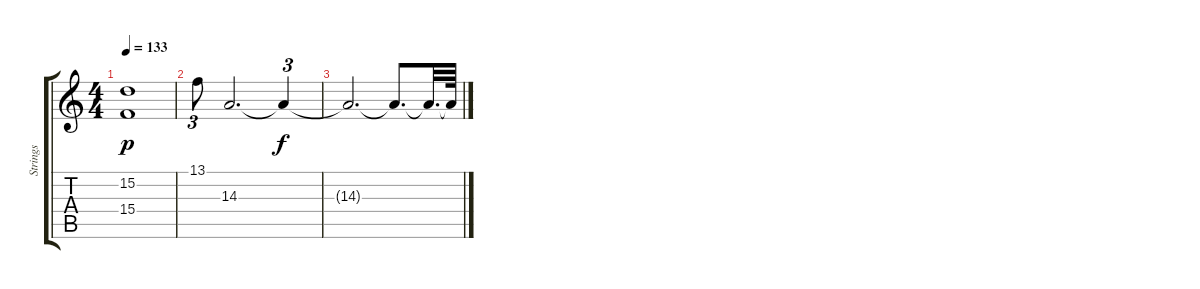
\track ("Strings " "Strings ") {instrument stringensemble1}
\staff {score tabs}
\tuning (E4 B3 G3 D3 A2 E2) {hide}
\ts (4 4)
\tempo 133
\clef g2
\ks c
(15.2 15.4).1{dy p} |
13.1.8{tu (3 2)} 14.3.2{d} 14.3{t}.4{tu (3 2) dy f} |
14.3{t}.2{d} 14.3{t}.8{d} 14.3{t}.32{d} 14.3{t}.64
